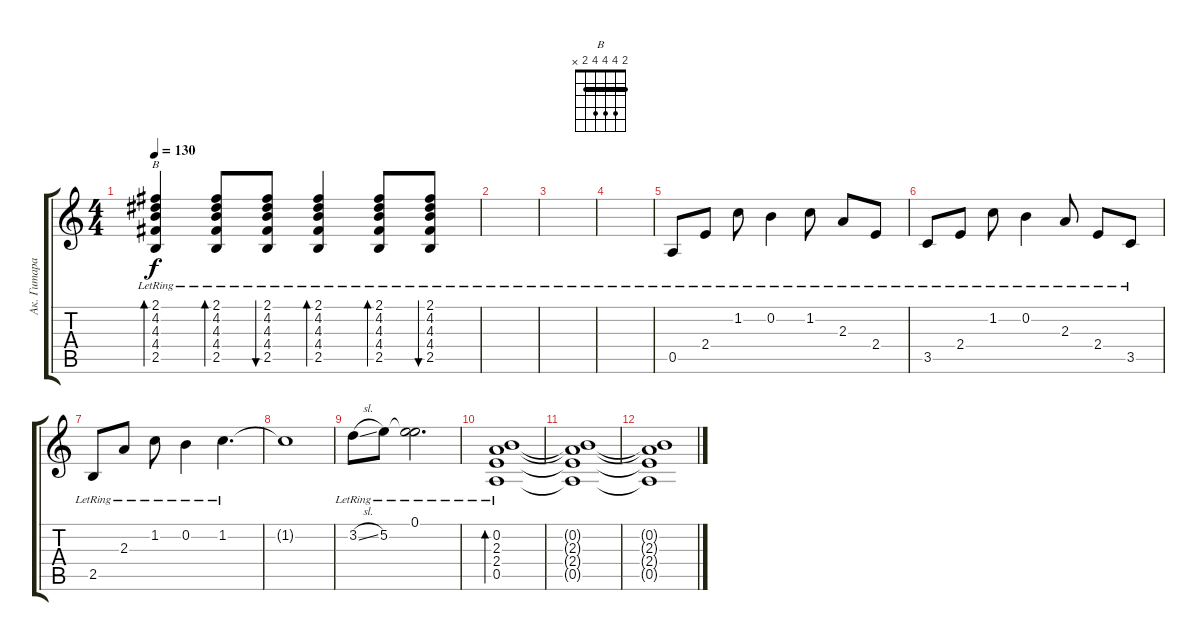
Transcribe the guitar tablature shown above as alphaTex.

\track ("Ак. Гитара" "Ак. Гитара") {instrument acousticguitarsteel}
\staff {score tabs}
\tuning (E4 B3 G3 D3 A2 E2) {hide}
\chord ("B" 2 4 4 4 2 x) {barre 2}
\ts (4 4)
\tempo 130
\clef g2
\ks c
(2.1{lr} 4.2{lr} 4.3{lr} 4.4{lr} 2.5{lr}).4{bd 60 ch "B" dy f} (2.1{lr} 4.2{lr} 4.3{lr} 4.4{lr} 2.5{lr}).8{bd 60} (2.1{lr} 4.2{lr} 4.3{lr} 4.4{lr} 2.5{lr}).8{bu 60} (2.1{lr} 4.2{lr} 4.3{lr} 4.4{lr} 2.5{lr}).4{bd 60} (2.1{lr} 4.2{lr} 4.3{lr} 4.4{lr} 2.5{lr}).8{bd 60} (2.1{lr} 4.2{lr} 4.3{lr} 4.4{lr} 2.5{lr}).8{bu 60} |
|
|
|
0.5{lr}.8{instrument acousticguitarsteel} 2.4{lr}.8 1.2{lr}.8 0.2{lr}.4 1.2{lr}.8 2.3{lr}.8 2.4{lr}.8 |
3.5{lr}.8 2.4{lr}.8 1.2{lr}.8 0.2{lr}.4 2.3{lr}.8 2.4{lr}.8 3.5{lr}.8 |
2.5{lr}.8 2.3{lr}.8 1.2{lr}.8 0.2{lr}.4 1.2{lr}.4{d} |
1.2{t}.1 |
3.2{sl lr}.8 5.2{lr}.8 (0.1{lr} 5.2{t}).2{d} |
(0.2{lr} 2.3{lr} 2.4{lr} 0.5{lr}).1{bd 480} |
(0.2{t} 2.3{t} 2.4{t} 0.5{t}).1 |
(0.2{t} 2.3{t} 2.4{t} 0.5{t}).1
